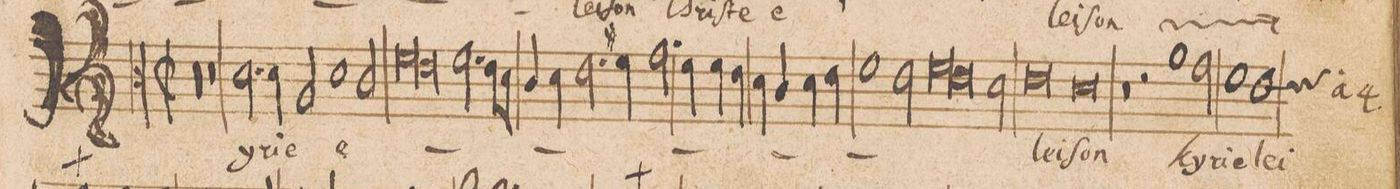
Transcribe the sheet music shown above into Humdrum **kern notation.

**kern	**text
*I"CANTVS.	*
*clefC3	*
*k[]	*
*met(C|)	*
*M2/1	*
=54||	=54||
*M2/1	*
*met(C|)	*
*mmet(c|)	*
00r	.
=55-	=55-
=56-	=56-
0r	.
=57-	=57-
2.d\	Ky-
4d\	-ri-
2A/	-e
1d\	e-
=58-	=58-
2c/	.
*lig	*
1f	.
=59-	=59-
1e	.
*Xlig	*
2.f\	.
8e\L	.
8d\J	.
=60-	=60-
4c/	.
4d\	.
2.e\	.
4f#X\	.
2.g\	.
=61-	=61-
4fny\	.
4f\	.
4e\	.
4d\	.
4c/	.
4d\	.
4e\	.
=62-	=62-
1f	.
2e\	.
*lig	*
1f\	.
=63-	=63-
1e	.
*Xlig	*
2d\	.
=64-	=64-
0e	-lei-
=65-	=65-
0d	-ſon
=66-	=66-
0r	.
=67-	=67-
2r	.
1a	ky-
2g\	-ri-
=68-	=68-
1f	-e-
*custos:e	*
1e	-lei-
=69-	=69-
*-	*-
